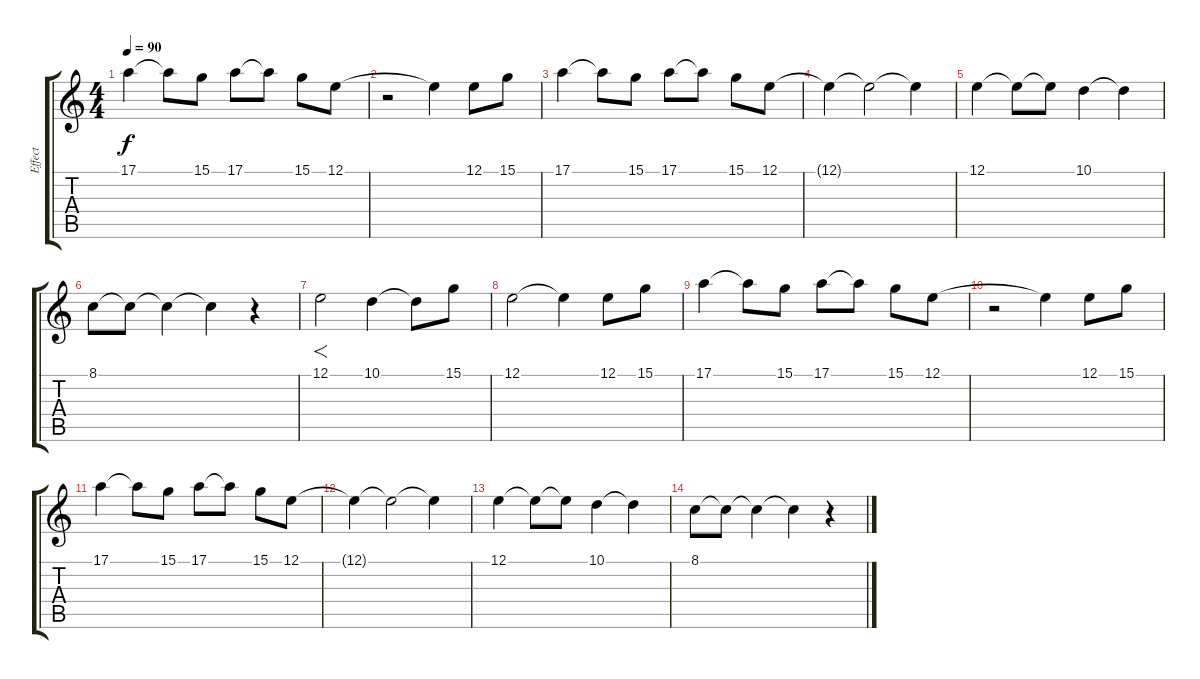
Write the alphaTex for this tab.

\track ("Effect" "Effect") {instrument violin}
\staff {score tabs}
\tuning (E4 B3 G3 D3 A2 E2) {hide}
\ts (4 4)
\tempo 90
\clef g2
\ks c
17.1.4{dy f} 17.1{t}.8 15.1.8 17.1.8 17.1{t}.8 15.1.8 12.1.8 |
r.2 12.1{t}.4 12.1.8 15.1.8 |
17.1.4 17.1{t}.8 15.1.8 17.1.8 17.1{t}.8 15.1.8 12.1.8 |
12.1{t}.4 12.1{t}.2 12.1{t}.4 |
12.1.4 12.1{t}.8 12.1{t}.8 10.1.4 10.1{t}.4 |
8.1.8 8.1{t}.8 8.1{t}.4 8.1{t}.4 r.4 |
12.1.2{f} 10.1.4 10.1{t}.8 15.1.8 |
12.1.2 12.1{t}.4 12.1.8 15.1.8 |
17.1.4 17.1{t}.8 15.1.8 17.1.8 17.1{t}.8 15.1.8 12.1.8 |
r.2 12.1{t}.4 12.1.8 15.1.8 |
17.1.4 17.1{t}.8 15.1.8 17.1.8 17.1{t}.8 15.1.8 12.1.8 |
12.1{t}.4 12.1{t}.2 12.1{t}.4 |
12.1.4 12.1{t}.8 12.1{t}.8 10.1.4 10.1{t}.4 |
8.1.8 8.1{t}.8 8.1{t}.4 8.1{t}.4 r.4
